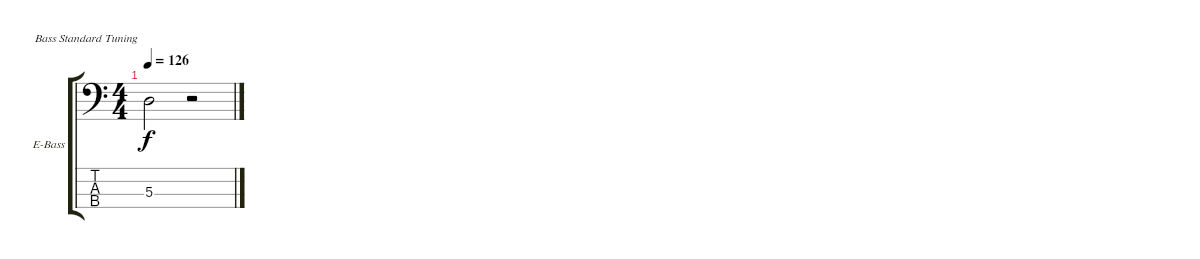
\bracketExtendMode groupsimilarinstruments
\firstSystemTrackNameOrientation horizontal
\otherSystemsTrackNameOrientation horizontal
\track ("Виталий Дубинин" "E-Bass") {instrument electricbassfinger}
\staff {score tabs}
\tuning (G2 D2 A1 E1)
\ts (4 4)
\tempo 126
\clef f4
\ks c
5.3{t}.2{dy f} r.2
